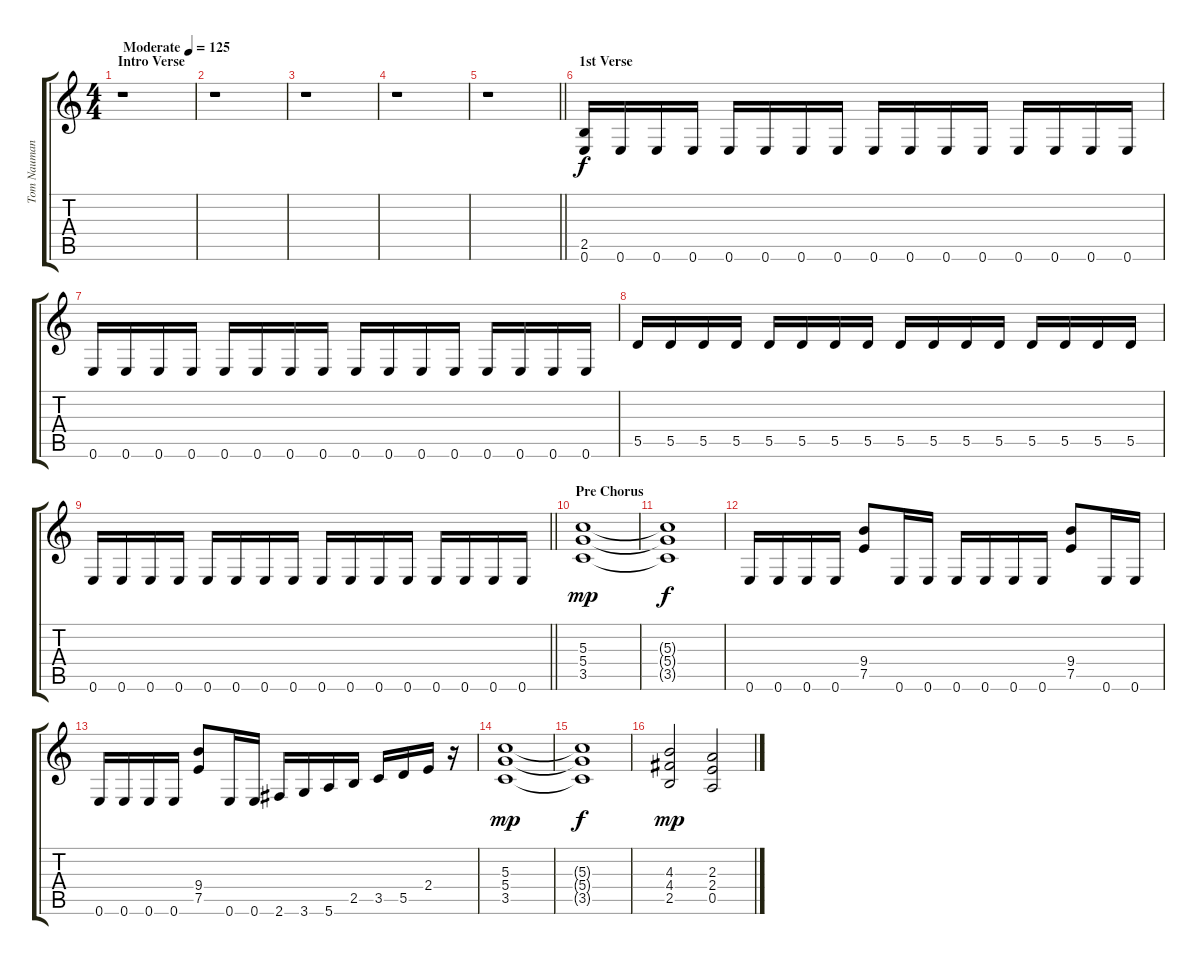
\track ("Tom Naumann (2)" "Tom Nauman") {instrument distortionguitar}
\staff {score tabs}
\tuning (E4 B3 G3 D3 A2 E2) {hide}
\ts (4 4)
\section ("" "Intro Verse")
\tempo (125 "Moderate")
\clef g2
\ks c
r.1{dy f instrument distortionguitar} |
r.1 |
r.1 |
r.1 |
\barLineRight lightlight
r.1 |
\section ("" "1st Verse")
(2.5 0.6).16 0.6.16 0.6.16 0.6.16 0.6.16 0.6.16 0.6.16 0.6.16 0.6.16 0.6.16 0.6.16 0.6.16 0.6.16 0.6.16 0.6.16 0.6.16 |
0.6.16 0.6.16 0.6.16 0.6.16 0.6.16 0.6.16 0.6.16 0.6.16 0.6.16 0.6.16 0.6.16 0.6.16 0.6.16 0.6.16 0.6.16 0.6.16 |
5.5.16 5.5.16 5.5.16 5.5.16 5.5.16 5.5.16 5.5.16 5.5.16 5.5.16 5.5.16 5.5.16 5.5.16 5.5.16 5.5.16 5.5.16 5.5.16 |
\barLineRight lightlight
0.6.16 0.6.16 0.6.16 0.6.16 0.6.16 0.6.16 0.6.16 0.6.16 0.6.16 0.6.16 0.6.16 0.6.16 0.6.16 0.6.16 0.6.16 0.6.16 |
\section ("" "Pre Chorus")
(5.3 5.4 3.5).1{dy mp} |
(5.3{t} 5.4{t} 3.5{t}).1{dy f} |
0.6.16 0.6.16 0.6.16 0.6.16 (9.4 7.5).8 0.6.16 0.6.16 0.6.16 0.6.16 0.6.16 0.6.16 (9.4 7.5).8 0.6.16 0.6.16 |
0.6.16 0.6.16 0.6.16 0.6.16 (9.4 7.5).8 0.6.16 0.6.16 2.6.16 3.6.16 5.6.16 2.5.16 3.5.16 5.5.16 2.4.16 r.16 |
(5.3 5.4 3.5).1{dy mp} |
(5.3{t} 5.4{t} 3.5{t}).1{dy f} |
(4.3 4.4 2.5).2{dy mp} (2.3 2.4 0.5).2
